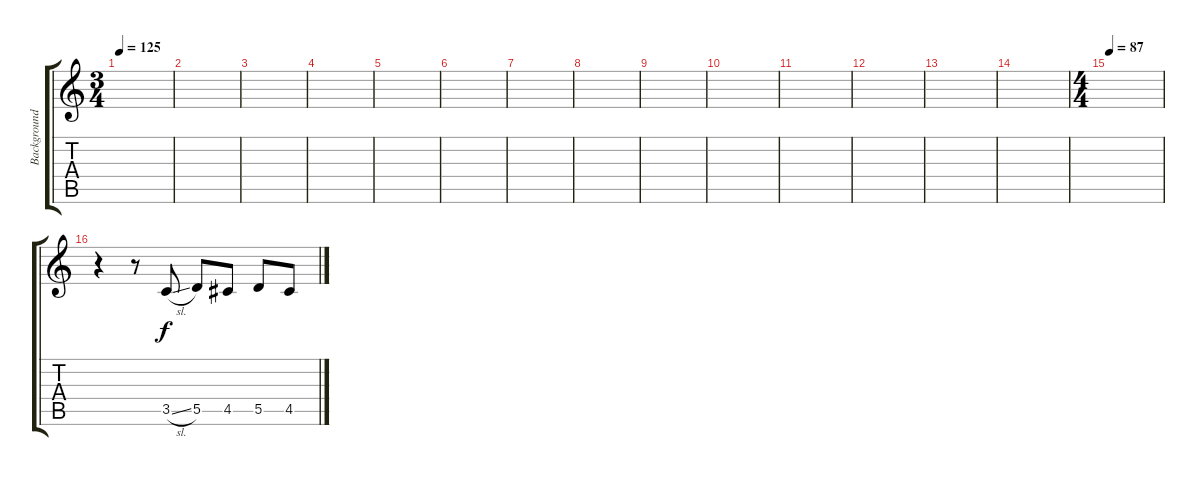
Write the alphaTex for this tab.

\track ("Background" "Background") {instrument overdrivenguitar}
\staff {score tabs}
\tuning (E4 B3 G3 D3 A2 E2) {hide}
\ts (3 4)
\tempo 125
\clef g2
\ks c
|
|
|
|
|
|
|
|
|
|
|
|
|
|
\ts (4 4)
\tempo 87
|
r.4 r.8 3.5{sl}.8 5.5.8 4.5.8 5.5.8 4.5.8
